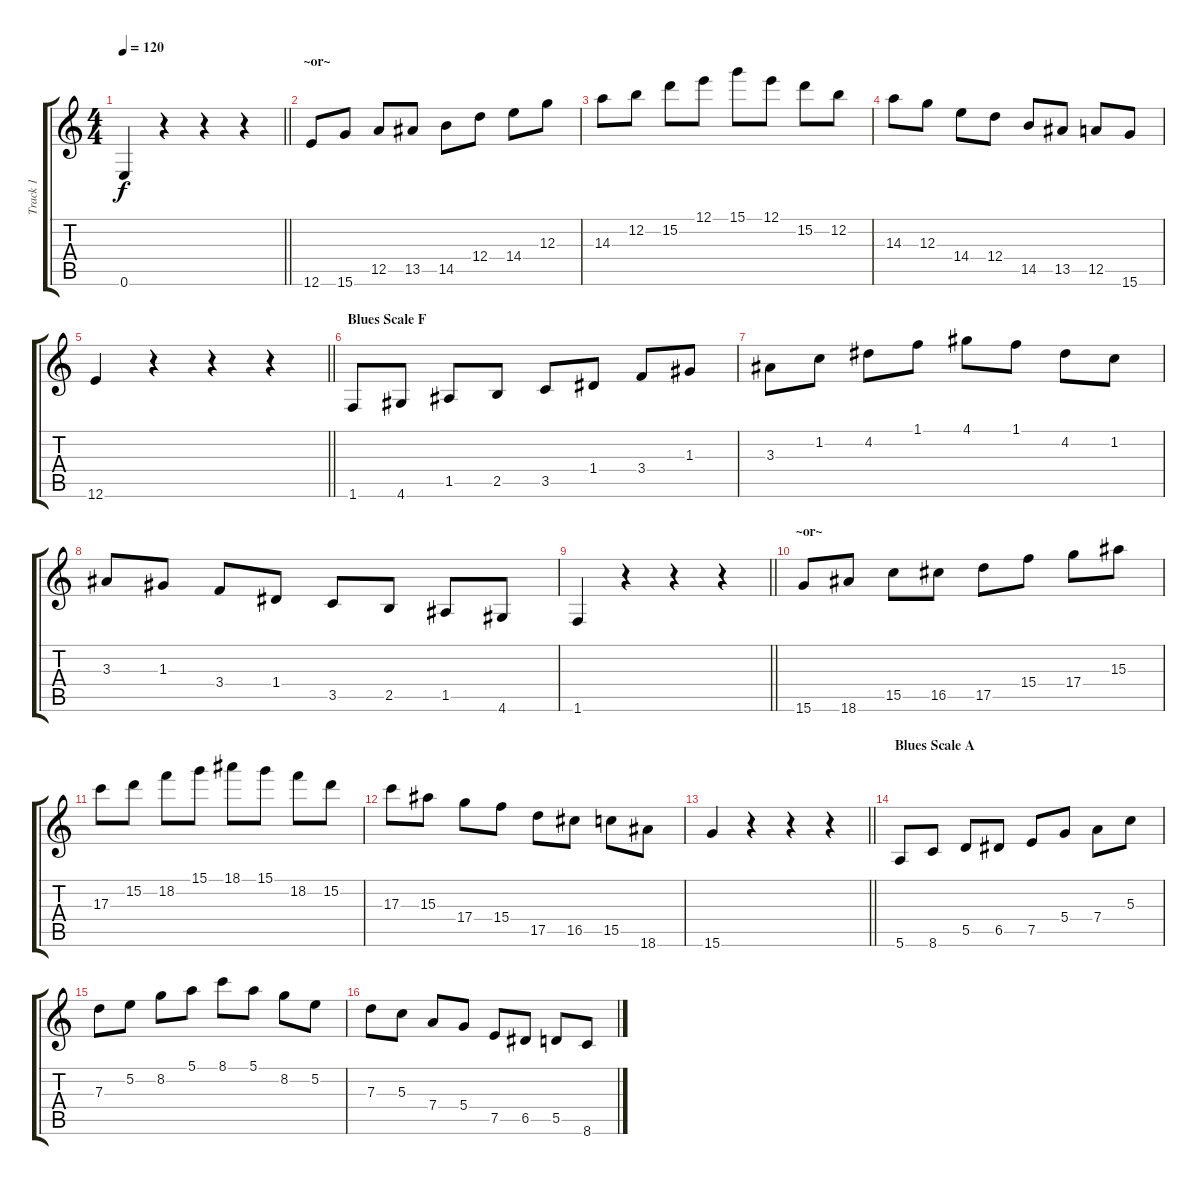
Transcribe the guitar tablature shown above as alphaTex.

\track ("Track 1" "Track 1") {instrument acousticguitarsteel}
\staff {score tabs}
\tuning (E4 B3 G3 D3 A2 E2) {hide}
\ts (4 4)
\tempo 120
\clef g2
\barLineRight lightlight
\ks c
0.6.4{dy f} r.4 r.4 r.4 |
\section ("" "~or~")
12.6.8 15.6.8 12.5.8 13.5.8 14.5.8 12.4.8 14.4.8 12.3.8 |
14.3.8 12.2.8 15.2.8 12.1.8 15.1.8 12.1.8 15.2.8 12.2.8 |
14.3.8 12.3.8 14.4.8 12.4.8 14.5.8 13.5.8 12.5.8 15.6.8 |
\barLineRight lightlight
12.6.4 r.4 r.4 r.4 |
\section ("" "Blues Scale F")
1.6.8 4.6.8 1.5.8 2.5.8 3.5.8 1.4.8 3.4.8 1.3.8 |
3.3.8 1.2.8 4.2.8 1.1.8 4.1.8 1.1.8 4.2.8 1.2.8 |
3.3.8 1.3.8 3.4.8 1.4.8 3.5.8 2.5.8 1.5.8 4.6.8 |
\barLineRight lightlight
1.6.4 r.4 r.4 r.4 |
\section ("" "~or~")
15.6.8 18.6.8 15.5.8 16.5.8 17.5.8 15.4.8 17.4.8 15.3.8 |
17.3.8 15.2.8 18.2.8 15.1.8 18.1.8 15.1.8 18.2.8 15.2.8 |
17.3.8 15.3.8 17.4.8 15.4.8 17.5.8 16.5.8 15.5.8 18.6.8 |
\barLineRight lightlight
15.6.4 r.4 r.4 r.4 |
\section ("" "Blues Scale A")
5.6.8 8.6.8 5.5.8 6.5.8 7.5.8 5.4.8 7.4.8 5.3.8 |
7.3.8 5.2.8 8.2.8 5.1.8 8.1.8 5.1.8 8.2.8 5.2.8 |
7.3.8 5.3.8 7.4.8 5.4.8 7.5.8 6.5.8 5.5.8 8.6.8
